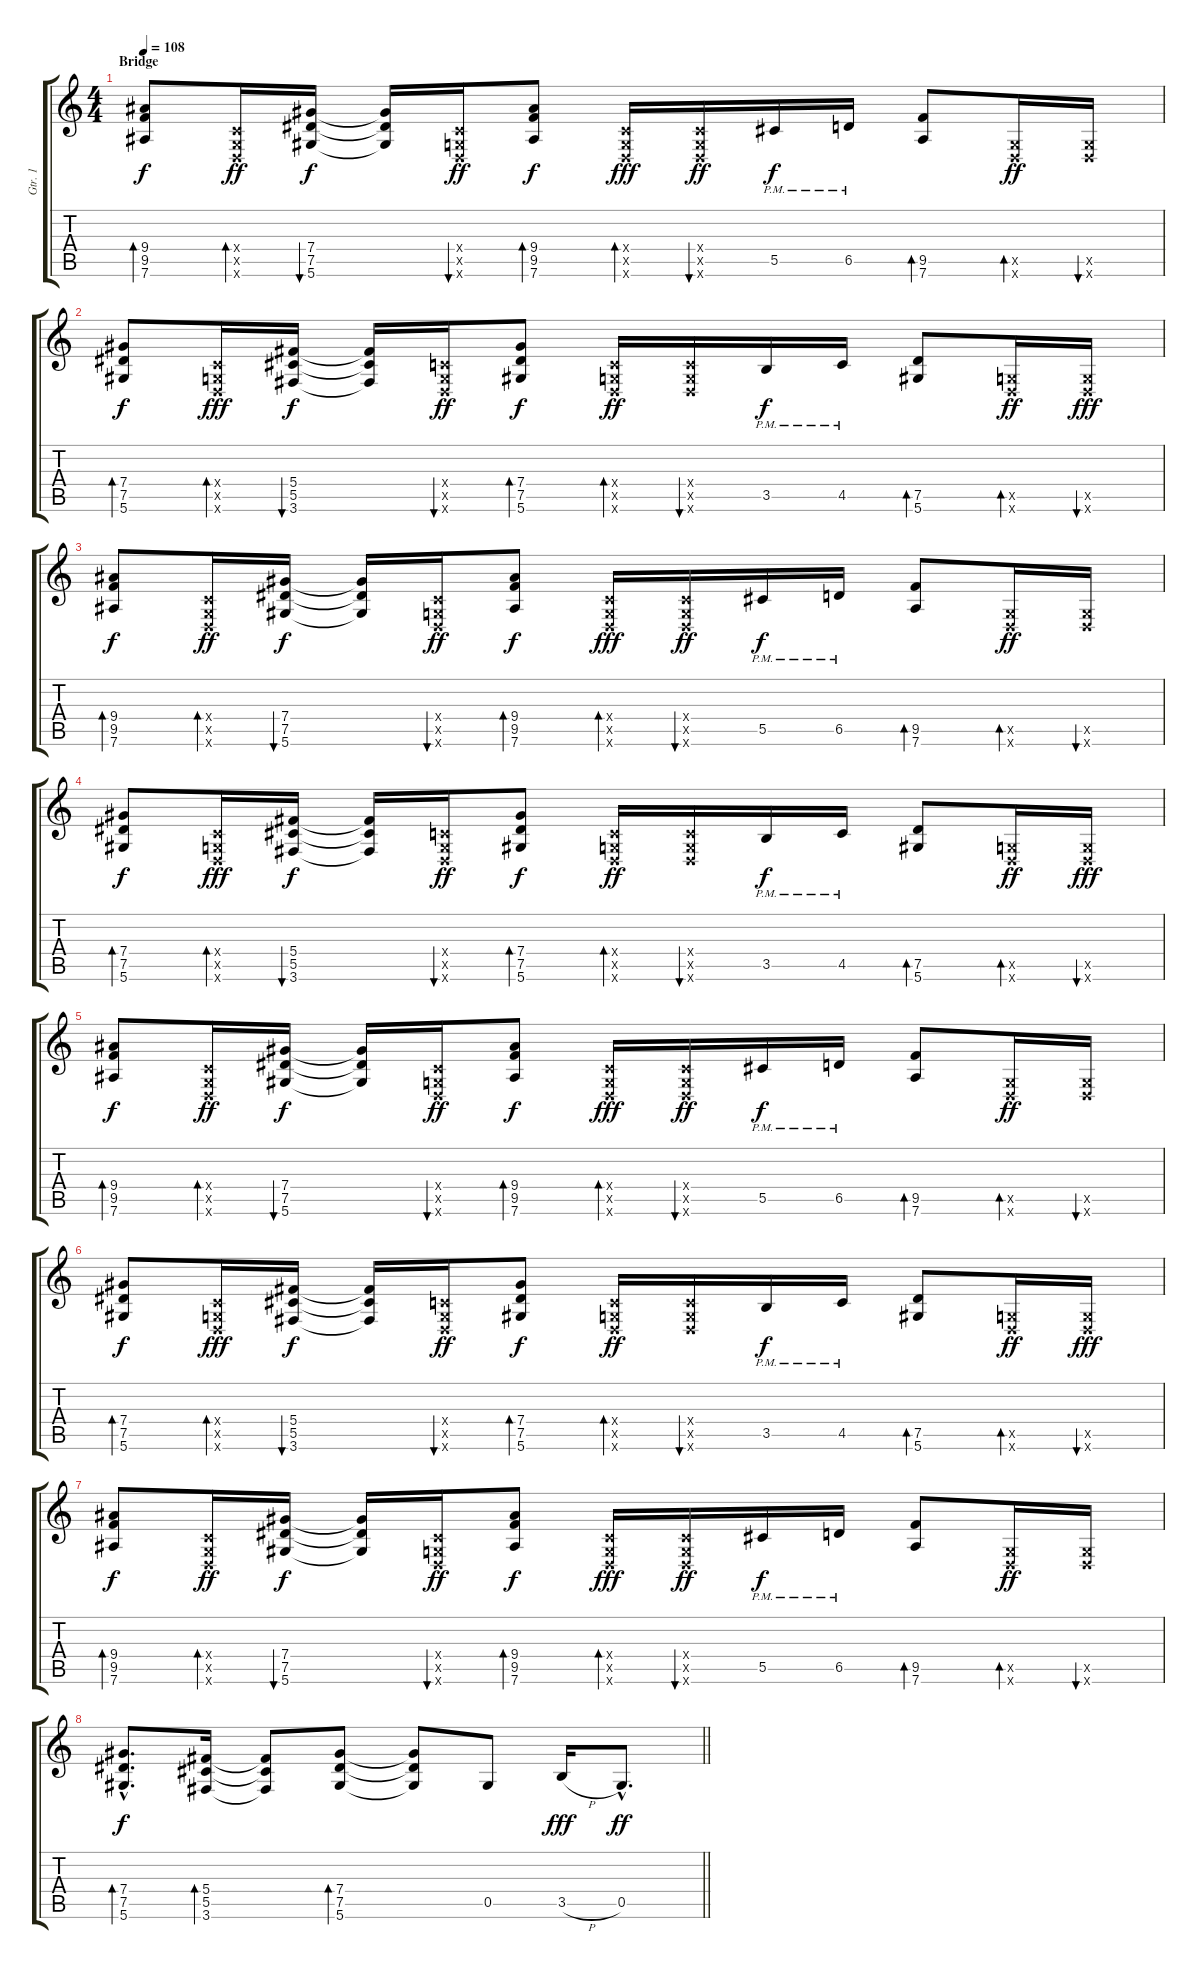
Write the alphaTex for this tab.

\track ("Gtr. 1" "Gtr. 1") {instrument distortionguitar}
\staff {score tabs}
\tuning (Eb4 Bb3 Gb3 Db3 Ab2 Eb2) {hide}
\ts (4 4)
\section ("" "Bridge")
\tempo 108
\clef g2
\ks c
(9.4 9.5 7.6).8{bd 60 dy f} (-1.4{x} -1.5{x} -1.6{x}).16{bd 60 dy ff} (7.4 7.5 5.6).16{bu 60 dy f} (7.4{t} 7.5{t} 5.6{t}).16 (-1.4{x} -1.5{x} -1.6{x}).16{bu 60 dy ff} (9.4 9.5 7.6).8{bd 60 dy f} (-1.4{x} -1.5{x} -1.6{x}).16{bd 60 dy fff} (-1.4{x} -1.5{x} -1.6{x}).16{bu 60 dy ff} 5.5{pm}.16{dy f} 6.5{pm}.16 (9.5 7.6).8{bd 60} (-1.5{x} -1.6{x}).16{bd 60 dy ff} (-1.5{x} -1.6{x}).16{bu 60} |
(7.4 7.5 5.6).8{bd 60 dy f} (-1.4{x} -1.5{x} -1.6{x}).16{bd 60 dy fff} (5.4 5.5 3.6).16{bu 60 dy f} (5.4{t} 5.5{t} 3.6{t}).16 (-1.4{x} -1.5{x} -1.6{x}).16{bu 60 dy ff} (7.4 7.5 5.6).8{bd 60 dy f} (-1.4{x} -1.5{x} -1.6{x}).16{bd 60 dy ff} (-1.4{x} -1.5{x} -1.6{x}).16{bu 60} 3.5{pm}.16{dy f} 4.5{pm}.16 (7.5 5.6).8{bd 60} (-1.5{x} -1.6{x}).16{bd 60 dy ff} (-1.5{x} -1.6{x}).16{bu 60 dy fff} |
(9.4 9.5 7.6).8{bd 60 dy f} (-1.4{x} -1.5{x} -1.6{x}).16{bd 60 dy ff} (7.4 7.5 5.6).16{bu 60 dy f} (7.4{t} 7.5{t} 5.6{t}).16 (-1.4{x} -1.5{x} -1.6{x}).16{bu 60 dy ff} (9.4 9.5 7.6).8{bd 60 dy f} (-1.4{x} -1.5{x} -1.6{x}).16{bd 60 dy fff} (-1.4{x} -1.5{x} -1.6{x}).16{bu 60 dy ff} 5.5{pm}.16{dy f} 6.5{pm}.16 (9.5 7.6).8{bd 60} (-1.5{x} -1.6{x}).16{bd 60 dy ff} (-1.5{x} -1.6{x}).16{bu 60} |
(7.4 7.5 5.6).8{bd 60 dy f} (-1.4{x} -1.5{x} -1.6{x}).16{bd 60 dy fff} (5.4 5.5 3.6).16{bu 60 dy f} (5.4{t} 5.5{t} 3.6{t}).16 (-1.4{x} -1.5{x} -1.6{x}).16{bu 60 dy ff} (7.4 7.5 5.6).8{bd 60 dy f} (-1.4{x} -1.5{x} -1.6{x}).16{bd 60 dy ff} (-1.4{x} -1.5{x} -1.6{x}).16{bu 60} 3.5{pm}.16{dy f} 4.5{pm}.16 (7.5 5.6).8{bd 60} (-1.5{x} -1.6{x}).16{bd 60 dy ff} (-1.5{x} -1.6{x}).16{bu 60 dy fff} |
(9.4 9.5 7.6).8{bd 60 dy f} (-1.4{x} -1.5{x} -1.6{x}).16{bd 60 dy ff} (7.4 7.5 5.6).16{bu 60 dy f} (7.4{t} 7.5{t} 5.6{t}).16 (-1.4{x} -1.5{x} -1.6{x}).16{bu 60 dy ff} (9.4 9.5 7.6).8{bd 60 dy f} (-1.4{x} -1.5{x} -1.6{x}).16{bd 60 dy fff} (-1.4{x} -1.5{x} -1.6{x}).16{bu 60 dy ff} 5.5{pm}.16{dy f} 6.5{pm}.16 (9.5 7.6).8{bd 60} (-1.5{x} -1.6{x}).16{bd 60 dy ff} (-1.5{x} -1.6{x}).16{bu 60} |
(7.4 7.5 5.6).8{bd 60 dy f} (-1.4{x} -1.5{x} -1.6{x}).16{bd 60 dy fff} (5.4 5.5 3.6).16{bu 60 dy f} (5.4{t} 5.5{t} 3.6{t}).16 (-1.4{x} -1.5{x} -1.6{x}).16{bu 60 dy ff} (7.4 7.5 5.6).8{bd 60 dy f} (-1.4{x} -1.5{x} -1.6{x}).16{bd 60 dy ff} (-1.4{x} -1.5{x} -1.6{x}).16{bu 60} 3.5{pm}.16{dy f} 4.5{pm}.16 (7.5 5.6).8{bd 60} (-1.5{x} -1.6{x}).16{bd 60 dy ff} (-1.5{x} -1.6{x}).16{bu 60 dy fff} |
(9.4 9.5 7.6).8{bd 60 dy f} (-1.4{x} -1.5{x} -1.6{x}).16{bd 60 dy ff} (7.4 7.5 5.6).16{bu 60 dy f} (7.4{t} 7.5{t} 5.6{t}).16 (-1.4{x} -1.5{x} -1.6{x}).16{bu 60 dy ff} (9.4 9.5 7.6).8{bd 60 dy f} (-1.4{x} -1.5{x} -1.6{x}).16{bd 60 dy fff} (-1.4{x} -1.5{x} -1.6{x}).16{bu 60 dy ff} 5.5{pm}.16{dy f} 6.5{pm}.16 (9.5 7.6).8{bd 60} (-1.5{x} -1.6{x}).16{bd 60 dy ff} (-1.5{x} -1.6{x}).16{bu 60} |
\barLineRight lightlight
(7.4{hac} 7.5{hac} 5.6{hac}).8{d bd 60 dy f} (5.4 5.5 3.6).16{bd 60} (5.4{t} 5.5{t} 3.6{t}).8 (7.4 7.5 5.6).8{bd 60} (7.4{t} 7.5{t} 5.6{t}).8 0.5.8 3.5{h}.16{dy fff} 0.5{hac}.8{d dy ff}
